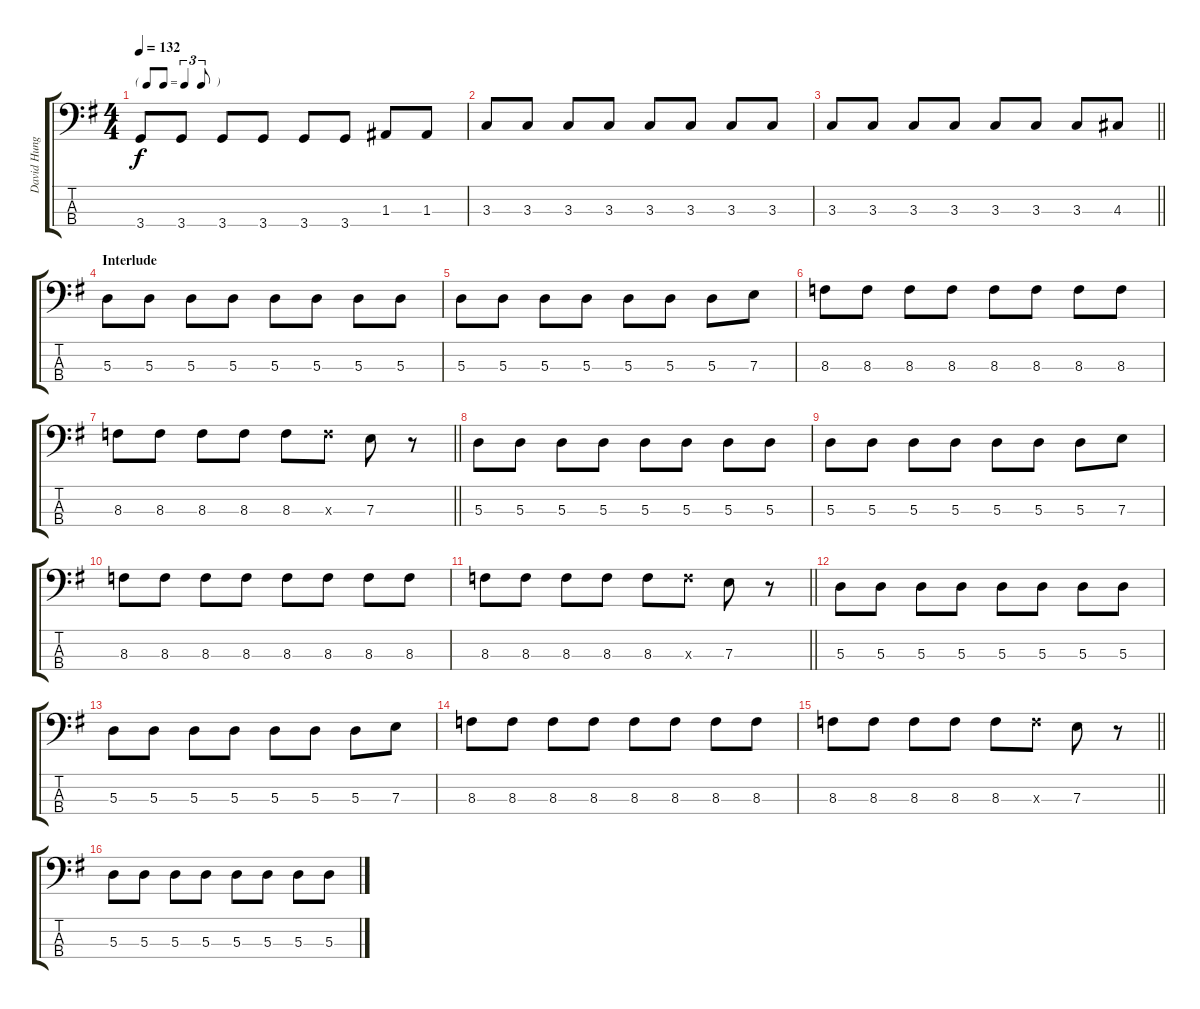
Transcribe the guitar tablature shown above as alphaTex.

\track ("David Hungate - Bass" "David Hung") {instrument electricbassfinger}
\staff {score tabs}
\tuning (G2 D2 A1 E1) {hide}
\ts (4 4)
\tf triplet8th
\tempo 132
\clef f4
\ks g
3.4.8{dy f} 3.4.8 3.4.8 3.4.8 3.4.8 3.4.8 1.3.8 1.3.8 |
3.3.8 3.3.8 3.3.8 3.3.8 3.3.8 3.3.8 3.3.8 3.3.8 |
\barLineRight lightlight
3.3.8 3.3.8 3.3.8 3.3.8 3.3.8 3.3.8 3.3.8 4.3.8 |
\section ("" "Interlude")
5.3.8 5.3.8 5.3.8 5.3.8 5.3.8 5.3.8 5.3.8 5.3.8 |
5.3.8 5.3.8 5.3.8 5.3.8 5.3.8 5.3.8 5.3.8 7.3.8 |
8.3.8 8.3.8 8.3.8 8.3.8 8.3.8 8.3.8 8.3.8 8.3.8 |
\barLineRight lightlight
8.3.8 8.3.8 8.3.8 8.3.8 8.3.8 8.3{x}.8 7.3.8 r.8 |
5.3.8 5.3.8 5.3.8 5.3.8 5.3.8 5.3.8 5.3.8 5.3.8 |
5.3.8 5.3.8 5.3.8 5.3.8 5.3.8 5.3.8 5.3.8 7.3.8 |
8.3.8 8.3.8 8.3.8 8.3.8 8.3.8 8.3.8 8.3.8 8.3.8 |
\barLineRight lightlight
8.3.8 8.3.8 8.3.8 8.3.8 8.3.8 8.3{x}.8 7.3.8 r.8 |
5.3.8 5.3.8 5.3.8 5.3.8 5.3.8 5.3.8 5.3.8 5.3.8 |
5.3.8 5.3.8 5.3.8 5.3.8 5.3.8 5.3.8 5.3.8 7.3.8 |
8.3.8 8.3.8 8.3.8 8.3.8 8.3.8 8.3.8 8.3.8 8.3.8 |
\barLineRight lightlight
8.3.8 8.3.8 8.3.8 8.3.8 8.3.8 8.3{x}.8 7.3.8 r.8 |
5.3.8 5.3.8 5.3.8 5.3.8 5.3.8 5.3.8 5.3.8 5.3.8
